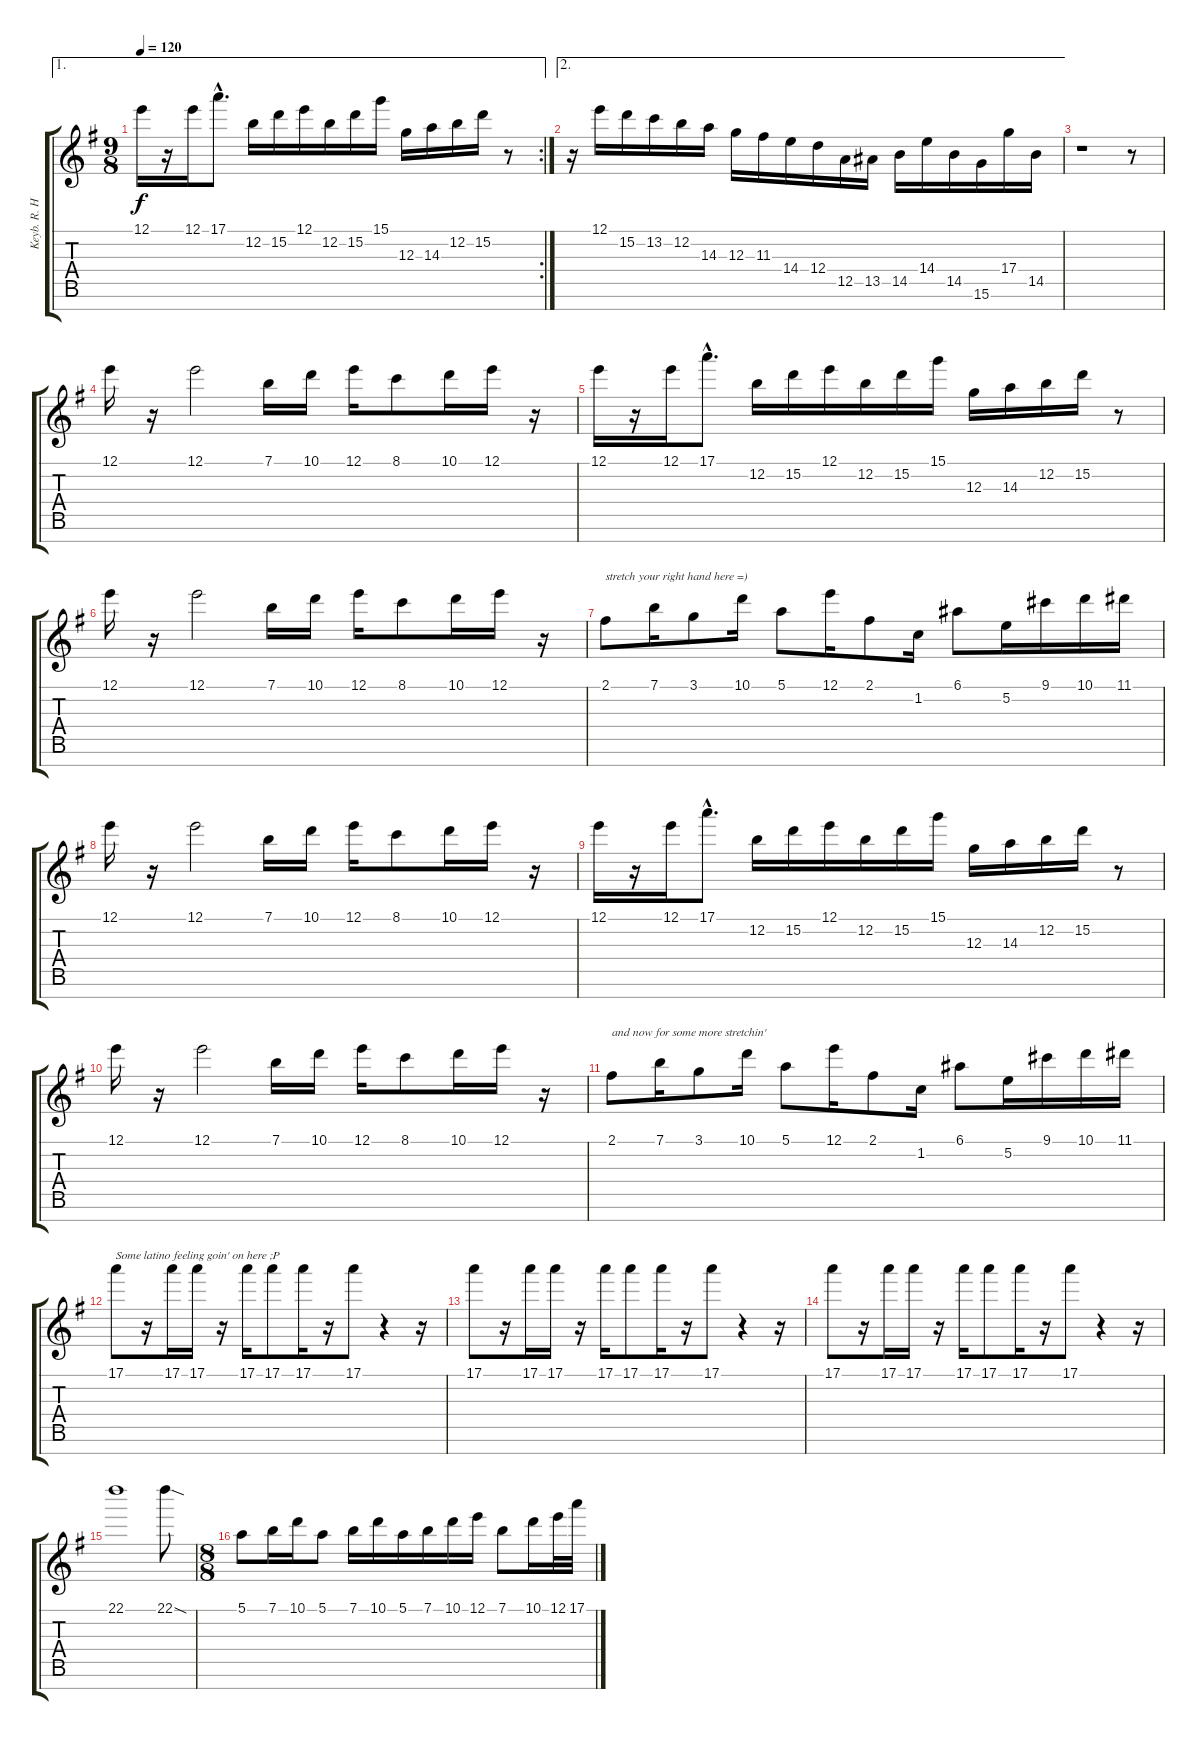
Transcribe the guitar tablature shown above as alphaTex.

\track ("Keyb. R. Hand" "Keyb. R. H") {instrument drawbarorgan}
\staff {score tabs}
\tuning (E5 B4 G4 D4 A3 E3 B2) {hide}
\ae 1
\rc 2
\ts (9 8)
\tempo 120
\clef g2
\ks g
12.1.16{dy f} r.16 12.1.16 17.1{hac}.8{d} 12.2.16 15.2.16 12.1.16 12.2.16 15.2.16 15.1.16 12.3.16 14.3.16 12.2.16 15.2.16 r.8 |
\ae 2
r.16 12.1.16 15.2.16 13.2.16 12.2.16 14.3.16 12.3.16 11.3.16 14.4.16 12.4.16 12.5.16 13.5.16 14.5.16 14.4.16 14.5.16 15.6.16 17.4.16 14.5.16 |
r.1 r.8 |
12.1.16 r.16 12.1.2 7.1.16 10.1.16 12.1.16 8.1.8 10.1.16 12.1.16 r.16 |
12.1.16 r.16 12.1.16 17.1{hac}.8{d} 12.2.16 15.2.16 12.1.16 12.2.16 15.2.16 15.1.16 12.3.16 14.3.16 12.2.16 15.2.16 r.8 |
12.1.16 r.16 12.1.2 7.1.16 10.1.16 12.1.16 8.1.8 10.1.16 12.1.16 r.16 |
2.1.8{txt "stretch your right hand here =)"} 7.1.16 3.1.8 10.1.16 5.1.8 12.1.16 2.1.8 1.2.16 6.1.8 5.2.16 9.1.16 10.1.16 11.1.16 |
12.1.16 r.16 12.1.2 7.1.16 10.1.16 12.1.16 8.1.8 10.1.16 12.1.16 r.16 |
12.1.16 r.16 12.1.16 17.1{hac}.8{d} 12.2.16 15.2.16 12.1.16 12.2.16 15.2.16 15.1.16 12.3.16 14.3.16 12.2.16 15.2.16 r.8 |
12.1.16 r.16 12.1.2 7.1.16 10.1.16 12.1.16 8.1.8 10.1.16 12.1.16 r.16 |
2.1.8{txt "and now for some more stretchin'"} 7.1.16 3.1.8 10.1.16 5.1.8 12.1.16 2.1.8 1.2.16 6.1.8 5.2.16 9.1.16 10.1.16 11.1.16 |
17.1.8{txt "Some latino feeling goin' on here ;P"} r.16 17.1.16 17.1.16 r.16 17.1.16 17.1.8 17.1.16 r.16 17.1.8 r.4 r.16 |
17.1.8 r.16 17.1.16 17.1.16 r.16 17.1.16 17.1.8 17.1.16 r.16 17.1.8 r.4 r.16 |
17.1.8 r.16 17.1.16 17.1.16 r.16 17.1.16 17.1.8 17.1.16 r.16 17.1.8 r.4 r.16 |
22.1.1 22.1{sod}.8 |
\ts (8 8)
5.1.8 7.1.16 10.1.16 5.1.8 7.1.16 10.1.16 5.1.16 7.1.16 10.1.16 12.1.16 7.1.8 10.1.16 12.1.32 17.1.32
